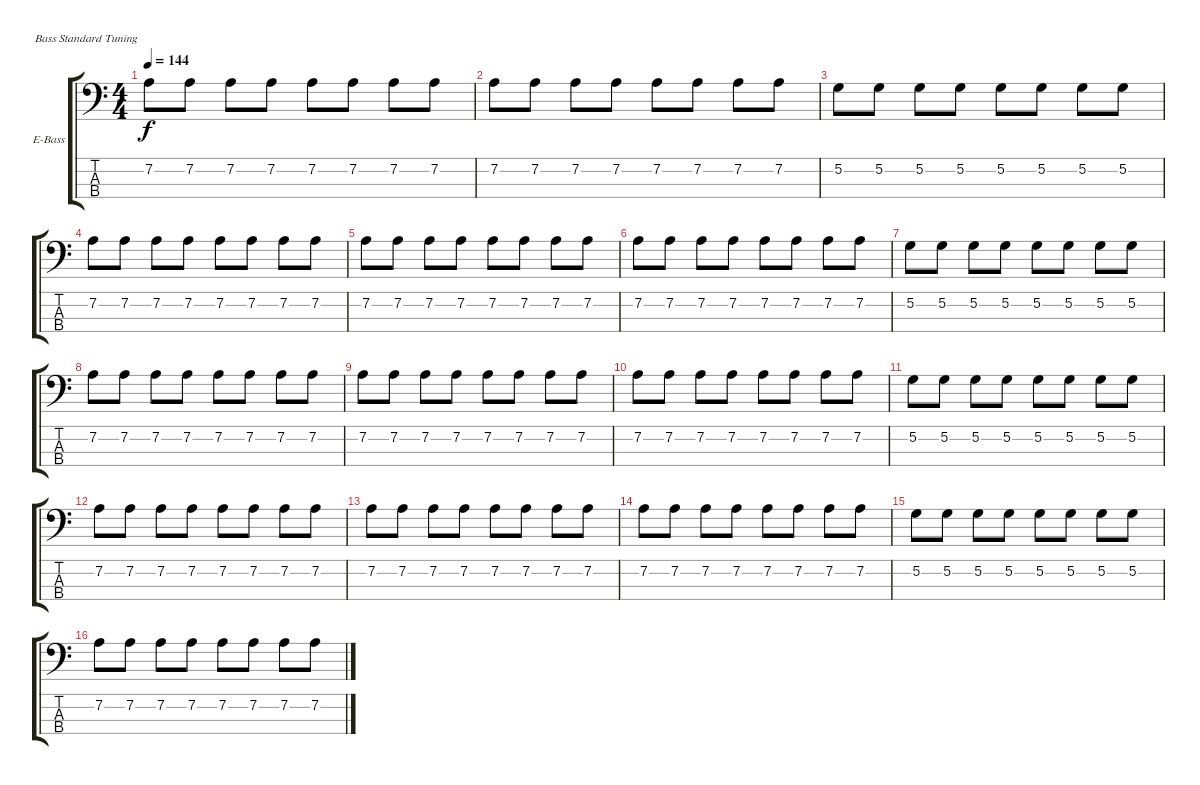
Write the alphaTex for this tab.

\bracketExtendMode groupsimilarinstruments
\firstSystemTrackNameOrientation horizontal
\otherSystemsTrackNameOrientation horizontal
\track ("Mark" "E-Bass") {instrument electricbasspick}
\staff {score tabs}
\tuning (G2 D2 A1 E1)
\ts (4 4)
\tempo 144
\clef f4
\ks c
7.2.8{dy f} 7.2.8 7.2.8 7.2.8 7.2.8 7.2.8 7.2.8 7.2.8 |
7.2.8 7.2.8 7.2.8 7.2.8 7.2.8 7.2.8 7.2.8 7.2.8 |
5.2.8 5.2.8 5.2.8 5.2.8 5.2.8 5.2.8 5.2.8 5.2.8 |
7.2.8 7.2.8 7.2.8 7.2.8 7.2.8 7.2.8 7.2.8 7.2.8 |
7.2.8 7.2.8 7.2.8 7.2.8 7.2.8 7.2.8 7.2.8 7.2.8 |
7.2.8 7.2.8 7.2.8 7.2.8 7.2.8 7.2.8 7.2.8 7.2.8 |
5.2.8 5.2.8 5.2.8 5.2.8 5.2.8 5.2.8 5.2.8 5.2.8 |
7.2.8 7.2.8 7.2.8 7.2.8 7.2.8 7.2.8 7.2.8 7.2.8 |
7.2.8 7.2.8 7.2.8 7.2.8 7.2.8 7.2.8 7.2.8 7.2.8 |
7.2.8 7.2.8 7.2.8 7.2.8 7.2.8 7.2.8 7.2.8 7.2.8 |
5.2.8 5.2.8 5.2.8 5.2.8 5.2.8 5.2.8 5.2.8 5.2.8 |
7.2.8 7.2.8 7.2.8 7.2.8 7.2.8 7.2.8 7.2.8 7.2.8 |
7.2.8 7.2.8 7.2.8 7.2.8 7.2.8 7.2.8 7.2.8 7.2.8 |
7.2.8 7.2.8 7.2.8 7.2.8 7.2.8 7.2.8 7.2.8 7.2.8 |
5.2.8 5.2.8 5.2.8 5.2.8 5.2.8 5.2.8 5.2.8 5.2.8 |
7.2.8 7.2.8 7.2.8 7.2.8 7.2.8 7.2.8 7.2.8 7.2.8
